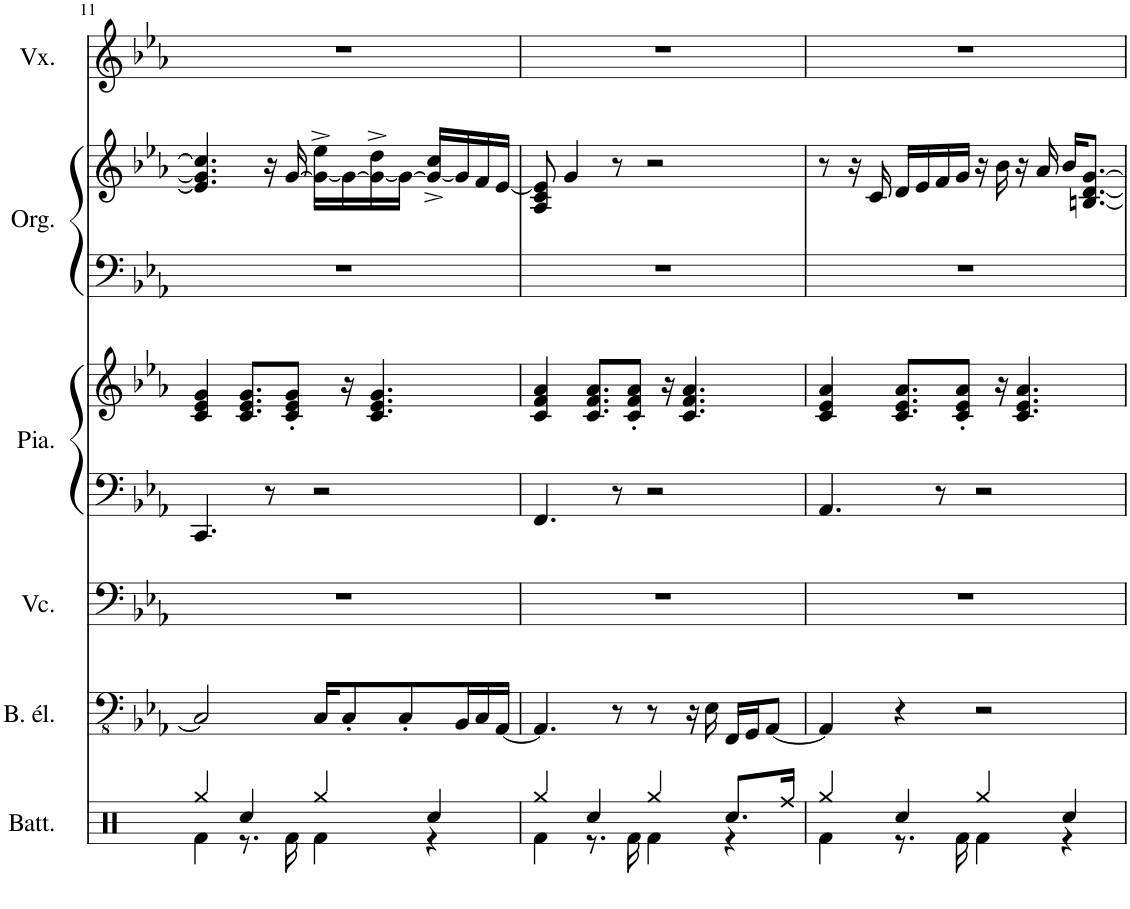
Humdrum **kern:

**kern	**kern	**kern	**kern	**kern	**kern	**kern	**kern
*part6	*part5	*part4	*part3	*part3	*part2	*part2	*part1
*staff8	*staff7	*staff6	*staff5	*staff4	*staff3	*staff2	*staff1
*I"Batterie	*I"Basse électrique	*I"Violoncelle	*I"Piano	*	*I"Orgue	*	*I"Voix
*I'Batt.	*I'B. él.	*I'Vc.	*I'Pia.	*	*I'Org.	*	*I'Vx.
!!LO:PB:g=z
*clefX	*clefFv4	*clefF4	*clefF4	*clefG2	*clefF4	*clefG2	*clefG2
*k[]	*k[b-e-a-]	*k[b-e-a-]	*k[b-e-a-]	*k[b-e-a-]	*k[b-e-a-]	*k[b-e-a-]	*k[b-e-a-]
*M4/4	*M4/4	*M4/4	*M4/4	*M4/4	*M4/4	*M4/4	*M4/4
=11	=11	=11	=11	=11	=11	=11	=11
*^	*	*	*	*	*	*	*
4Rgg/	4Rf\	2CC/]	1r	4.CC/	4c/ 4e-/ 4g/	1r	4.e-/] 4.g/] 4.cc/]	1r
4Rcc/	8.r	.	.	.	8.c/ 8.e-/ 8.g/L	.	.	.
.	.	.	.	8r	.	.	16r	.
.	16Rf\	.	.	.	8c/' 8e-/' 8g/'J	.	[16g/	.
4Rgg/	4Rf\	16CC/KL	.	2r	.	.	16g\_^ 16ee-\^LL	.
.	.	8CC'/	.	.	16r	.	16g\_	.
.	.	.	.	.	4.c/ 4.e-/ 4.g/	.	16g\_^ 16dd\^	.
.	.	8CC'/	.	.	.	.	16g\JJ_	.
4Rcc/	4r	.	.	.	.	.	16g/_^ 16cc/^LL	.
.	.	16BBB-/L	.	.	.	.	16g/]	.
.	.	16CC/	.	.	.	.	16f/	.
.	.	[16AAA-/JJ	.	.	.	.	[16e-/JJ	.
=12	=12	=12	=12	=12	=12	=12	=12	=12
4Rgg/	4Rf\	4.AAA-/]	1r	4.FF/	4c/ 4f/ 4a-/	1r	8A-/ 8c/ 8e-/]	1r
.	.	.	.	.	.	.	4g/	.
4Rcc/	8.r	.	.	.	8.c/ 8.f/ 8.a-/L	.	.	.
.	.	8r	.	8r	.	.	8r	.
.	16Rf\	.	.	.	8c/' 8f/' 8a-/'J	.	.	.
4Rgg/	4Rf\	8r	.	2r	.	.	2r	.
.	.	.	.	.	16r	.	.	.
.	.	16r	.	.	4.c/ 4.f/ 4.a-/	.	.	.
.	.	16EE-\	.	.	.	.	.	.
8.Rcc/L	4r	16FFF/LL	.	.	.	.	.	.
.	.	16GGG/J	.	.	.	.	.	.
.	.	[8AAA-/J	.	.	.	.	.	.
16Rff/Jk	.	.	.	.	.	.	.	.
=13	=13	=13	=13	=13	=13	=13	=13	=13
4Rgg/	4Rf\	4AAA-/]	1r	4.AA-/	4c/ 4e-/ 4a-/	1r	8r	1r
.	.	.	.	.	.	.	16r	.
.	.	.	.	.	.	.	16c/	.
4Rcc/	8.r	4r	.	.	8.c/ 8.e-/ 8.a-/L	.	16d/LL	.
.	.	.	.	.	.	.	16e-/	.
.	.	.	.	8r	.	.	16f/	.
.	16Rf\	.	.	.	8c/' 8e-/' 8a-/'J	.	16g/JJ	.
4Rgg/	4Rf\	2r	.	2r	.	.	16r	.
.	.	.	.	.	16r	.	16b-\	.
.	.	.	.	.	4.c/ 4.e-/ 4.a-/	.	16r	.
.	.	.	.	.	.	.	16a-/	.
4Rcc/	4r	.	.	.	.	.	16b-/KL	.
.	.	.	.	.	.	.	[8.Bn/ [8.d/ [8.g/J	.
*v	*v	*	*	*	*	*	*	*
=	=	=	=	=	=	=	=
*-	*-	*-	*-	*-	*-	*-	*-
